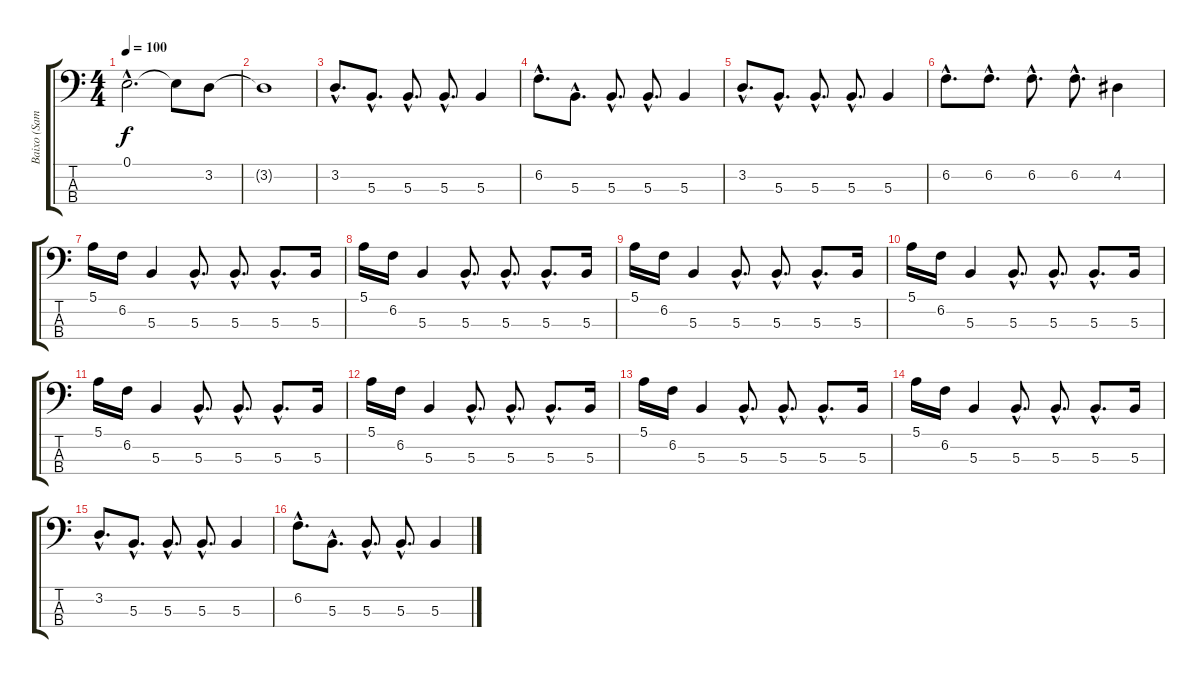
\track ("Baixo (Sam)" "Baixo (Sam") {instrument electricbassfinger}
\staff {score tabs}
\tuning (E2 B1 Gb1 Db1) {hide}
\ts (4 4)
\tempo 100
\clef f4
\ks c
0.1{hac t}.2{d dy f} 0.1{t}.8 3.2.8 |
3.2{t}.1 |
3.2{hac}.8{d} 5.3{hac}.8{d} 5.3{hac}.8{d} 5.3{hac}.8{d} 5.3.4 |
6.2{hac}.8{d} 5.3{hac}.8{d} 5.3{hac}.8{d} 5.3{hac}.8{d} 5.3.4 |
3.2{hac}.8{d} 5.3{hac}.8{d} 5.3{hac}.8{d} 5.3{hac}.8{d} 5.3.4 |
6.2{hac}.8{d} 6.2{hac}.8{d} 6.2{hac}.8{d} 6.2{hac}.8{d} 4.2.4 |
5.1.16 6.2.16 5.3.4 5.3{hac}.8{d} 5.3{hac}.8{d} 5.3{hac}.8{d} 5.3.16 |
5.1.16 6.2.16 5.3.4 5.3{hac}.8{d} 5.3{hac}.8{d} 5.3{hac}.8{d} 5.3.16 |
5.1.16 6.2.16 5.3.4 5.3{hac}.8{d} 5.3{hac}.8{d} 5.3{hac}.8{d} 5.3.16 |
5.1.16 6.2.16 5.3.4 5.3{hac}.8{d} 5.3{hac}.8{d} 5.3{hac}.8{d} 5.3.16 |
5.1.16 6.2.16 5.3.4 5.3{hac}.8{d} 5.3{hac}.8{d} 5.3{hac}.8{d} 5.3.16 |
5.1.16 6.2.16 5.3.4 5.3{hac}.8{d} 5.3{hac}.8{d} 5.3{hac}.8{d} 5.3.16 |
5.1.16 6.2.16 5.3.4 5.3{hac}.8{d} 5.3{hac}.8{d} 5.3{hac}.8{d} 5.3.16 |
5.1.16 6.2.16 5.3.4 5.3{hac}.8{d} 5.3{hac}.8{d} 5.3{hac}.8{d} 5.3.16 |
3.2{hac}.8{d} 5.3{hac}.8{d} 5.3{hac}.8{d} 5.3{hac}.8{d} 5.3.4 |
6.2{hac}.8{d} 5.3{hac}.8{d} 5.3{hac}.8{d} 5.3{hac}.8{d} 5.3.4
